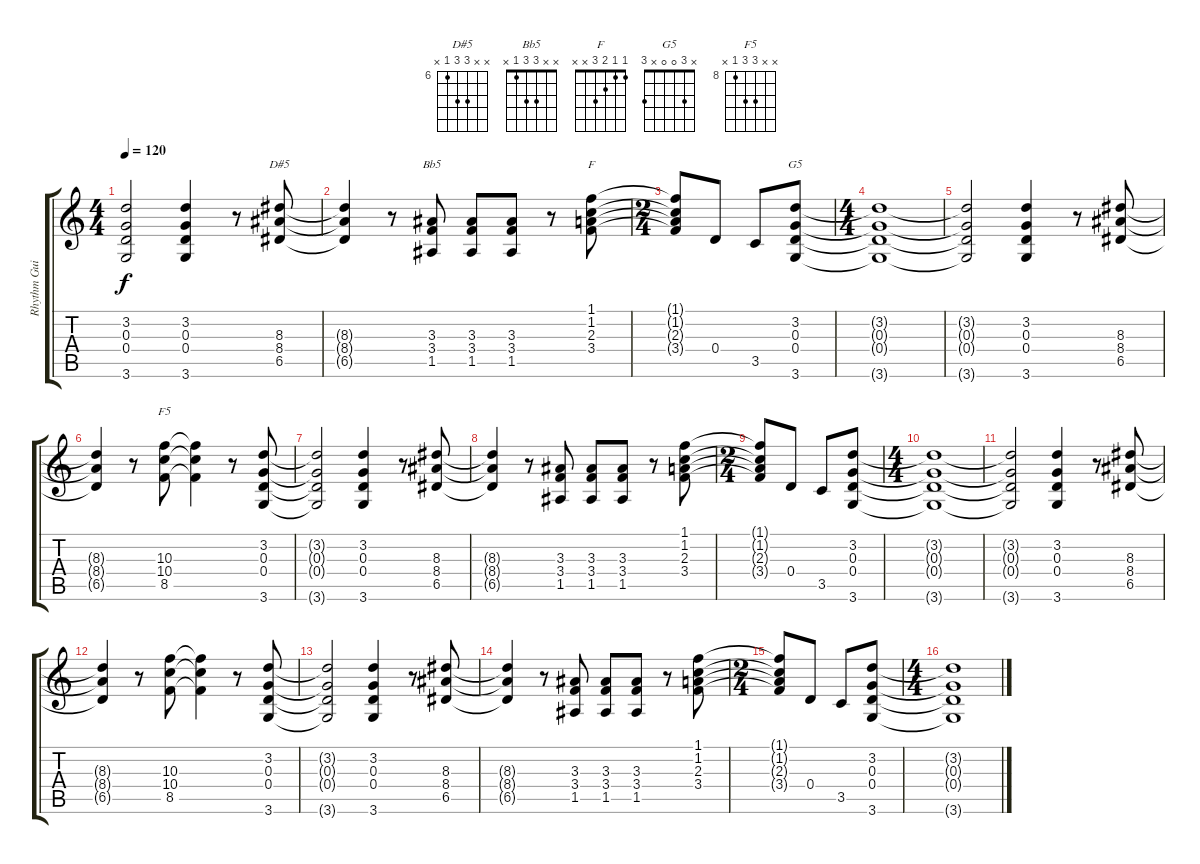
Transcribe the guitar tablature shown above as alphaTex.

\track ("Rhythm Guitar" "Rhythm Gui") {instrument electricguitarclean}
\staff {score tabs}
\tuning (E4 B3 G3 D3 A2 E2) {hide}
\chord ("D#5" x x 8 8 6 x) {firstfret 6}
\chord ("Bb5" x x 3 3 1 x)
\chord ("F" 1 1 2 3 x x)
\chord ("G5" x 3 0 0 x 3)
\chord ("F5" x x 10 10 8 x) {firstfret 8}
\ts (4 4)
\tempo 120
\clef g2
\ks c
(3.2{t} 0.3{t} 0.4{t} 3.6{t}).2{dy f} (3.2 0.3 0.4 3.6).4 r.8 (8.3 8.4 6.5).8{ch "D#5"} |
(8.3{t} 8.4{t} 6.5{t}).4 r.8 (3.3 3.4 1.5).8{ch "Bb5"} (3.3 3.4 1.5).8 (3.3 3.4 1.5).8 r.8 (1.1 1.2 2.3 3.4).8{ch "F"} |
\ts (2 4)
(1.1{t} 1.2{t} 2.3{t} 3.4{t}).8 0.4.8 3.5.8 (3.2 0.3 0.4 3.6).8{ch "G5"} |
\ts (4 4)
(3.2{t} 0.3{t} 0.4{t} 3.6{t}).1 |
(3.2{t} 0.3{t} 0.4{t} 3.6{t}).2 (3.2 0.3 0.4 3.6).4 r.8 (8.3 8.4 6.5).8 |
(8.3{t} 8.4{t} 6.5{t}).4 r.8 (10.3 10.4 8.5).8{ch "F5"} (10.3{t} 10.4{t} 8.5{t}).4 r.8 (3.2 0.3 0.4 3.6).8 |
(3.2{t} 0.3{t} 0.4{t} 3.6{t}).2 (3.2 0.3 0.4 3.6).4 r.8 (8.3 8.4 6.5).8 |
(8.3{t} 8.4{t} 6.5{t}).4 r.8 (3.3 3.4 1.5).8 (3.3 3.4 1.5).8 (3.3 3.4 1.5).8 r.8 (1.1 1.2 2.3 3.4).8 |
\ts (2 4)
(1.1{t} 1.2{t} 2.3{t} 3.4{t}).8 0.4.8 3.5.8 (3.2 0.3 0.4 3.6).8 |
\ts (4 4)
(3.2{t} 0.3{t} 0.4{t} 3.6{t}).1 |
(3.2{t} 0.3{t} 0.4{t} 3.6{t}).2 (3.2 0.3 0.4 3.6).4 r.8 (8.3 8.4 6.5).8 |
(8.3{t} 8.4{t} 6.5{t}).4 r.8 (10.3 10.4 8.5).8 (10.3{t} 10.4{t} 8.5{t}).4 r.8 (3.2 0.3 0.4 3.6).8 |
(3.2{t} 0.3{t} 0.4{t} 3.6{t}).2 (3.2 0.3 0.4 3.6).4 r.8 (8.3 8.4 6.5).8 |
(8.3{t} 8.4{t} 6.5{t}).4 r.8 (3.3 3.4 1.5).8 (3.3 3.4 1.5).8 (3.3 3.4 1.5).8 r.8 (1.1 1.2 2.3 3.4).8 |
\ts (2 4)
(1.1{t} 1.2{t} 2.3{t} 3.4{t}).8 0.4.8 3.5.8 (3.2 0.3 0.4 3.6).8 |
\ts (4 4)
(3.2{t} 0.3{t} 0.4{t} 3.6{t}).1
